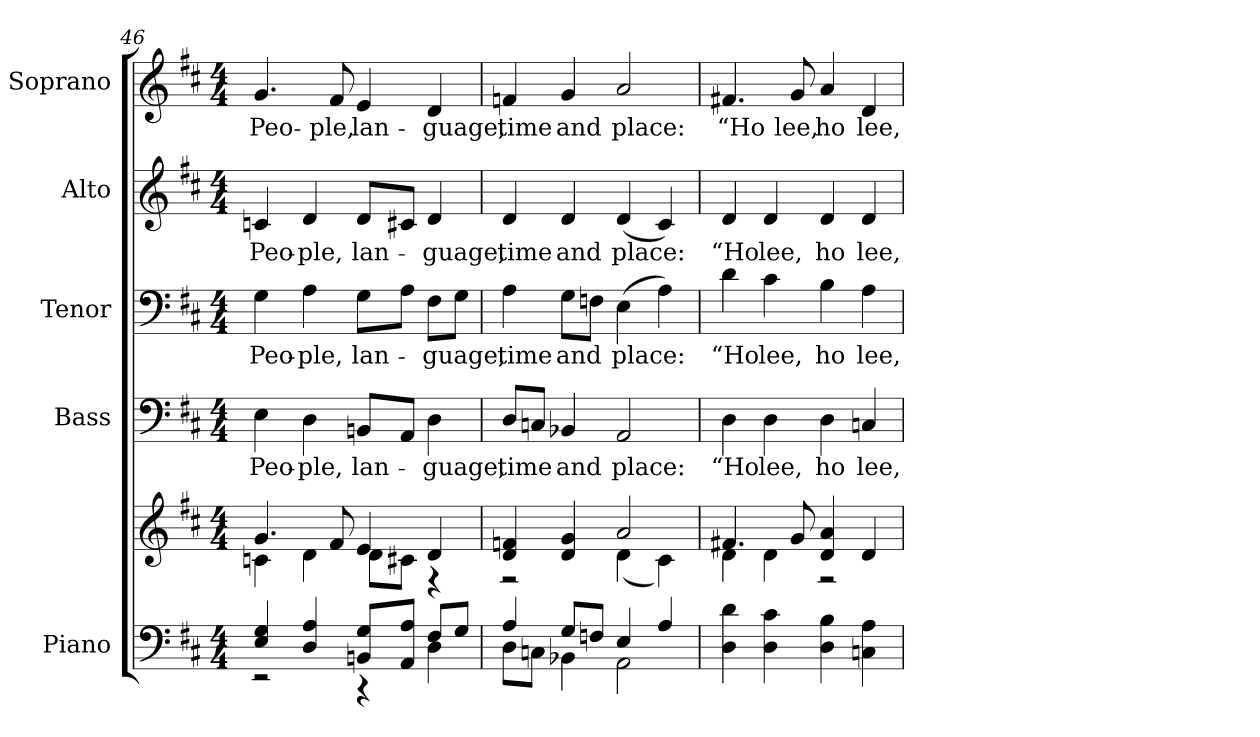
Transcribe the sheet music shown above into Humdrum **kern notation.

**kern	**kern	**kern	**text	**kern	**text	**kern	**text	**kern	**text
*part5	*part5	*part4	*part4	*part3	*part3	*part2	*part2	*part1	*part1
*staff6	*staff5	*staff4	*staff4	*staff3	*staff3	*staff2	*staff2	*staff1	*staff1
*I"Piano	*	*I"Bass	*	*I"Tenor	*	*I"Alto	*	*I"Soprano	*
*I'Pno.	*	*I'B.	*	*I'T.	*	*I'A.	*	*I'S.	*
*clefF4	*clefG2	*clefF4	*	*clefF4	*	*clefG2	*	*clefG2	*
*k[f#c#]	*k[f#c#]	*k[f#c#]	*	*k[f#c#]	*	*k[f#c#]	*	*k[f#c#]	*
*D:	*D:	*D:	*	*D:	*	*D:	*	*D:	*
*M4/4	*M4/4	*M4/4	*	*M4/4	*	*M4/4	*	*M4/4	*
=46	=46	=46	=46	=46	=46	=46	=46	=46	=46
*^	*^	*	*	*	*	*	*	*	*
!	!	!	!	!	!LO:LY:b:color=#000000	!	!	!	!	!	!
!	!	!	!	!	!	!	!LO:LY:b:color=#000000	!	!	!	!
!	!	!	!	!	!	!	!	!	!LO:LY:b:color=#000000	!	!
!	!	!	!	!	!	!	!	!	!	!	!LO:LY:b:color=#000000
4Ei/ 4Gi	2r	4.gi/	4cni\	4Ei\	Peo-	4Gi\	Peo-	4cni/	Peo-	4.gi/	Peo-
!	!	!	!	!	!LO:LY:b:color=#000000	!	!	!	!	!	!
!	!	!	!	!	!	!	!LO:LY:b:color=#000000	!	!	!	!
!	!	!	!	!	!	!	!	!	!LO:LY:b:color=#000000	!	!
4Di/ 4Ai	.	.	4di\	4Di\	-ple,	4Ai\	-ple,	4di/	-ple,	.	.
!	!	!	!	!	!	!	!	!	!	!	!LO:LY:b:color=#000000
.	.	8f#i/	.	.	.	.	.	.	.	8f#i/	-ple,
!	!	!	!	!	!LO:LY:b:color=#000000	!	!	!	!	!	!
!	!	!	!	!	!	!	!LO:LY:b:color=#000000	!	!	!	!
!	!	!	!	!	!	!	!	!	!LO:LY:b:color=#000000	!	!
!	!	!	!	!	!	!	!	!	!	!	!LO:LY:b:color=#000000
8BBni/ 8GiL	4r	4ei/	8di\L	8BBni/L	lan-	8Gi\L	lan-	8di/L	lan-	4ei/	lan-
8AAi/ 8AiJ	.	.	8c#Xi\J	8AAi/J	.	8Ai\J	.	8c#Xi/J	.	.	.
!	!	!	!	!	!LO:LY:b:color=#000000	!	!	!	!	!	!
!	!	!	!	!	!	!	!LO:LY:b:color=#000000	!	!	!	!
!	!	!	!	!	!	!	!	!	!LO:LY:b:color=#000000	!	!
!	!	!	!	!	!	!	!	!	!	!	!LO:LY:b:color=#000000
8F#i/L	4Di\	4di/	4r	4Di\	-guage,	8F#i\L	-guage,	4di/	-guage,	4di/	-guage,
8Gi/J	.	.	.	.	.	8Gi\J	.	.	.	.	.
!!LO:PB:g=z
=47	=47	=47	=47	=47	=47	=47	=47	=47	=47	=47	=47
!	!	!	!	!	!LO:LY:b:color=#000000	!	!	!	!	!	!
!	!	!	!	!	!	!	!LO:LY:b:color=#000000	!	!	!	!
!	!	!	!	!	!	!	!	!	!LO:LY:b:color=#000000	!	!
!	!	!	!	!	!	!	!	!	!	!	!LO:LY:b:color=#000000
4Ai/	8Di\L	4di/ 4fni	2r	8Di/L	time	4Ai\	time	4di/	time	4fni/	time
.	8Cni\J	.	.	8Cni/J	.	.	.	.	.	.	.
!	!	!	!	!	!LO:LY:b:color=#000000	!	!	!	!	!	!
!	!	!	!	!	!	!	!LO:LY:b:color=#000000	!	!	!	!
!	!	!	!	!	!	!	!	!	!LO:LY:b:color=#000000	!	!
!	!	!	!	!	!	!	!	!	!	!	!LO:LY:b:color=#000000
8Gi/L	4BB-Xi\	4di/ 4gi	.	4BB-Xi/	and	8Gi\L	and	4di/	and	4gi/	and
8Fni/J	.	.	.	.	.	8Fni\J	.	.	.	.	.
!	!	!	!	!	!LO:LY:b:color=#000000	!	!	!	!	!	!
!	!	!	!	!	!	!	!LO:LY:b:color=#000000	!	!	!	!
!	!	!	!	!	!	!	!	!	!LO:LY:b:color=#000000	!	!
!	!	!	!	!	!	!	!	!	!	!	!LO:LY:b:color=#000000
4Ei/	2AAi\	2ai/	(4di\	2AAi/	place:	(4Ei\	place:	(4di/	place:	2ai/	place:
4Ai/	.	.	4c#i\)	.	.	4Ai\)	.	4c#i/)	.	.	.
*v	*v	*	*	*	*	*	*	*	*	*	*
=48	=48	=48	=48	=48	=48	=48	=48	=48	=48	=48
!	!	!	!	!LO:LY:b:color=#000000	!	!	!	!	!	!
!	!	!	!	!	!	!LO:LY:b:color=#000000	!	!	!	!
!	!	!	!	!	!	!	!	!LO:LY:b:color=#000000	!	!
!	!	!	!	!	!	!	!	!	!	!LO:LY:b:color=#000000
4Di\ 4di	4.f#Xi/	4di\	4Di\	“Ho	4di\	“Ho	4di/	“Ho	4.f#Xi/	“Ho
!	!	!	!	!LO:LY:b:color=#000000	!	!	!	!	!	!
!	!	!	!	!	!	!LO:LY:b:color=#000000	!	!	!	!
!	!	!	!	!	!	!	!	!LO:LY:b:color=#000000	!	!
4Di\ 4c#i	.	4di\	4Di\	lee,	4c#i\	lee,	4di/	lee,	.	.
!	!	!	!	!	!	!	!	!	!	!LO:LY:b:color=#000000
.	8gi/	.	.	.	.	.	.	.	8gi/	lee,
!	!	!	!	!LO:LY:b:color=#000000	!	!	!	!	!	!
!	!	!	!	!	!	!LO:LY:b:color=#000000	!	!	!	!
!	!	!	!	!	!	!	!	!LO:LY:b:color=#000000	!	!
!	!	!	!	!	!	!	!	!	!	!LO:LY:b:color=#000000
4Di\ 4Bi	4di/ 4ai	2r	4Di\	ho	4Bi\	ho	4di/	ho	4ai/	ho
!	!	!	!	!LO:LY:b:color=#000000	!	!	!	!	!	!
!	!	!	!	!	!	!LO:LY:b:color=#000000	!	!	!	!
!	!	!	!	!	!	!	!	!LO:LY:b:color=#000000	!	!
!	!	!	!	!	!	!	!	!	!	!LO:LY:b:color=#000000
4Cni\ 4Ai	4di/	.	4Cni/	lee,	4Ai\	lee,	4di/	lee,	4di/	lee,
*	*v	*v	*	*	*	*	*	*	*	*
=	=	=	=	=	=	=	=	=	=
*-	*-	*-	*-	*-	*-	*-	*-	*-	*-
